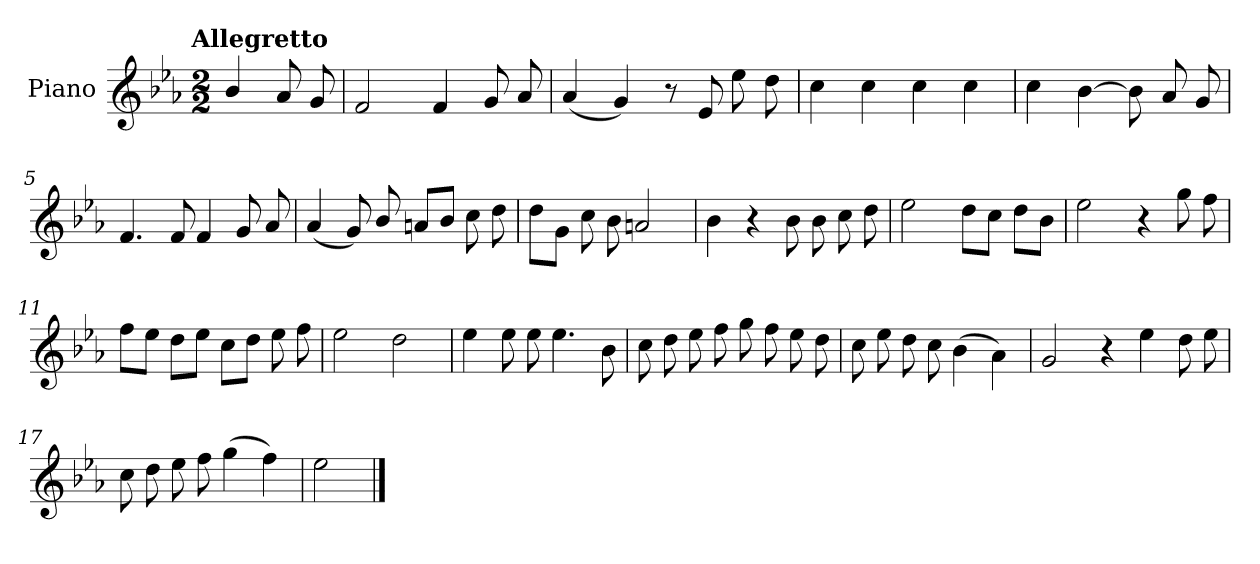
**kern
*part1
*staff1
*I"Piano
*I'Pno.
*clefG2
*k[b-e-a-]
!!LO:TX:omd:t=Allegretto
*M2/2
*MM116
=
4b-/
8a-/
8g/
=1
2f/
4f/
8g/
8a-/
=2
(<4a-/
4g/)
8r
8e-/
8ee-\
8dd\
=3
4cc\
4cc\
4cc\
4cc\
!!LO:LB:g=z
=4
4cc\
[4b-\
8b-\]
8a-/
8g/
=5
4.f/
8f/
4f/
8g/
8a-/
=6
(<4a-/
8g/)
8b-/
8an/L
8b-/J
8cc\
8dd\
=7
8dd\L
8g\J
8cc\
8b-\
2an/
!!LO:LB:g=z
=8
4b-\
4r
8b-\
8b-\
8cc\
8dd\
=9
2ee-\
8dd\L
8cc\J
8dd\L
8b-\J
=10
2ee-\
4r
8gg\
8ff\
=11
8ff\L
8ee-\J
8dd\L
8ee-\J
8cc\L
8dd\J
8ee-\
8ff\
!!LO:LB:g=z
=12
2ee-\
2dd\
=13
4ee-\
8ee-\
8ee-\
4.ee-\
8b-\
=14
8cc\
8dd\
8ee-\
8ff\
8gg\
8ff\
8ee-\
8dd\
=15
8cc\
8ee-\
8dd\
8cc\
(>4b-\
4a-\)
!!LO:LB:g=z
=16
2g/
4r
4ee-\
8dd\
8ee-\
=17
8cc\
8dd\
8ee-\
8ff\
(>4gg\
4ff\)
=18
2ee-\
==
*-
